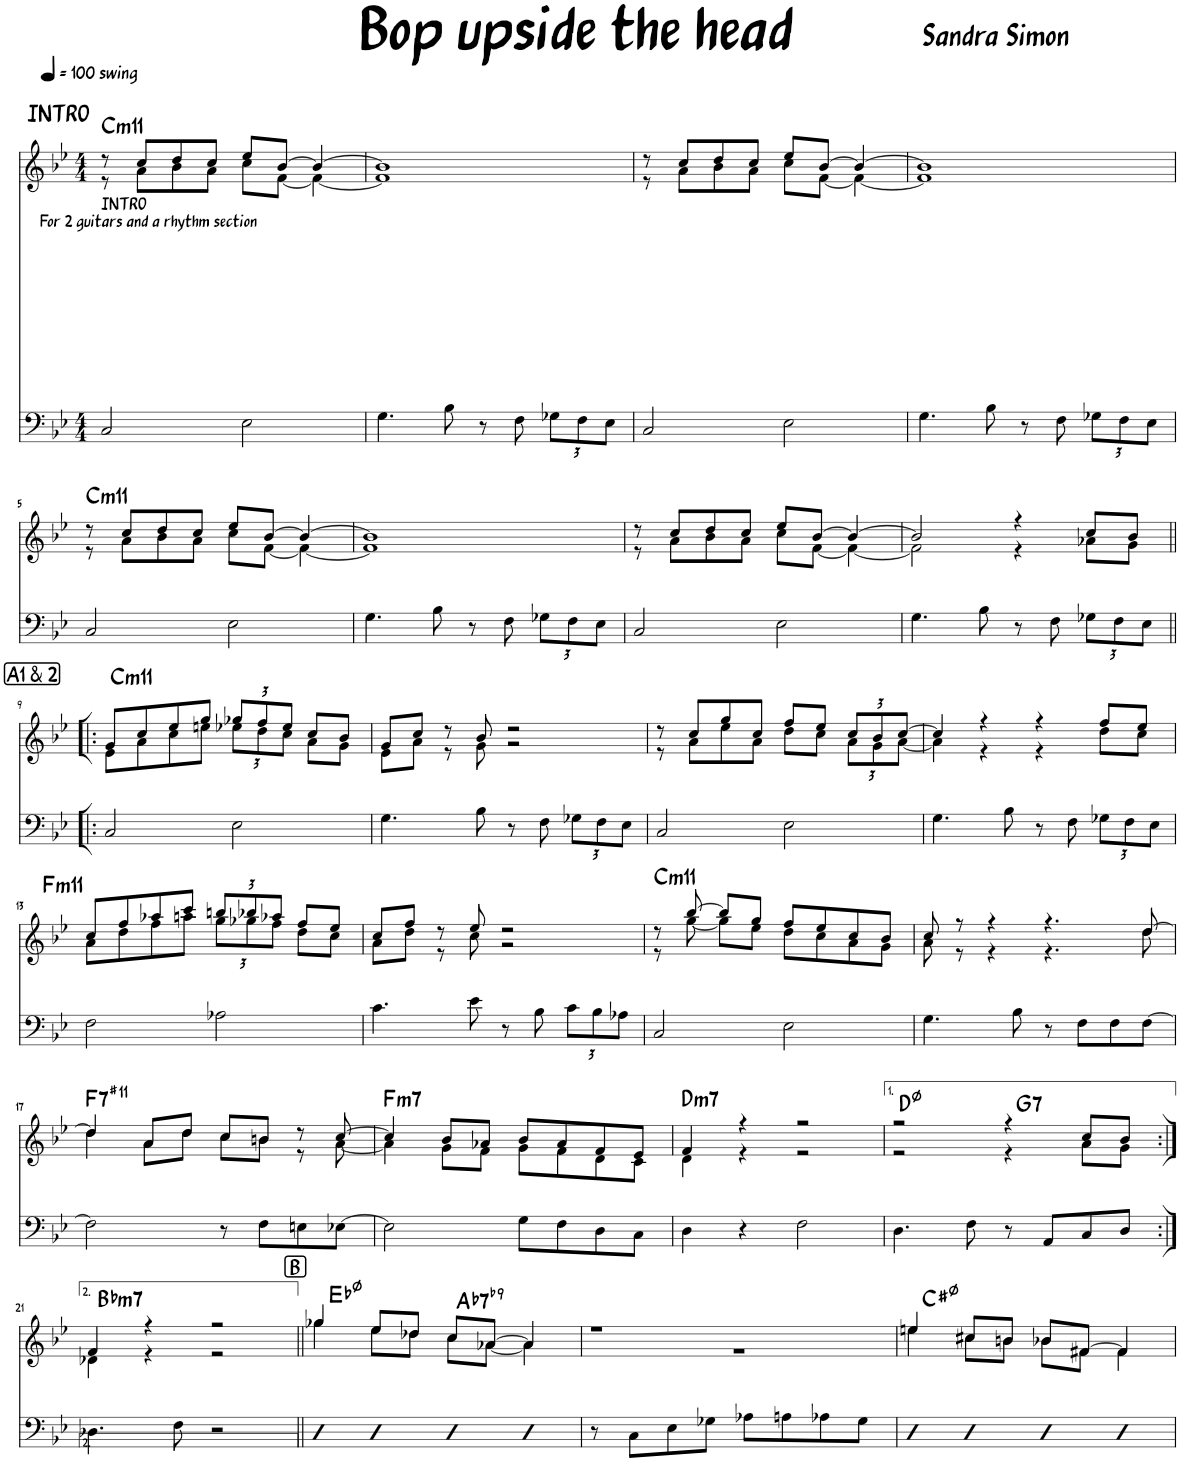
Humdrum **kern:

**kern	**kern	**harte
*part2	*part1	*part1
*staff2	*staff1	*
*I"Bass Guitar	*I"Piano	*
*	*I'Pno	*
*clefF4	*clefG2	*
*Trd7c12	*	*
*k[b-e-]	*k[b-e-]	*
*M4/4	*M4/4	*
*MM100	*MM100	*
=1	=1	=1
*	*^	*
!	!LO:TX:a:t=swing	!	!
!LO:TX:a:t=For 2 guitars and a rhythm section	!	!	!
!LO:TX:a:t=INTRO	!	!	!LO:H:n=1:kt=INTRO
!	!	!	!LO:H:n=2:kt=m11
2C/	8r	8r	N C:min9(11)
.	8cc/L	8a\L	.
.	8dd/	8b-\	.
.	8cc/J	8a\J	.
2E-\	8ee-/L	8cc\L	.
.	[8b-/J	[8f\J	.
.	4b-/_	4f\_	.
=2	=2	=2	=2
4.G\	1b-]	1f]	.
8B-\	.	.	.
8r	.	.	.
8F\	.	.	.
*Xbrackettup	*	*	*
12G-X\L	.	.	.
12F\	.	.	.
12E-\J	.	.	.
=3	=3	=3	=3
2C/	8r	8r	.
.	8cc/L	8a\L	.
.	8dd/	8b-\	.
.	8cc/J	8a\J	.
2E-\	8ee-/L	8cc\L	.
.	[8b-/J	[8f\J	.
.	4b-/_	4f\_	.
=4	=4	=4	=4
4.G\	1b-]	1f]	.
8B-\	.	.	.
8r	.	.	.
8F\	.	.	.
12G-X\L	.	.	.
12F\	.	.	.
12E-\J	.	.	.
!!LO:LB:g=z	!!
=5	=5	=5	=5
!	!	!	!LO:H:kt=m11
2C/	8r	8r	C:min9(11)
.	8cc/L	8a\L	.
.	8dd/	8b-\	.
.	8cc/J	8a\J	.
2E-\	8ee-/L	8cc\L	.
.	[8b-/J	[8f\J	.
.	4b-/_	4f\_	.
=6	=6	=6	=6
4.G\	1b-]	1f]	.
8B-\	.	.	.
8r	.	.	.
8F\	.	.	.
12G-X\L	.	.	.
12F\	.	.	.
12E-\J	.	.	.
=7	=7	=7	=7
2C/	8r	8r	.
.	8cc/L	8a\L	.
.	8dd/	8b-\	.
.	8cc/J	8a\J	.
2E-\	8ee-/L	8cc\L	.
.	[8b-/J	[8f\J	.
.	4b-/_	4f\_	.
=8	=8	=8	=8
4.G\	2b-/]	2f\]	.
8B-\	.	.	.
8r	4r	4r	.
8F\	.	.	.
12G-X\L	8cc/L	8a-X\L	.
12F\	.	.	.
.	8b-/J	8g\J	.
12E-\J	.	.	.
!!LO:LB:g=z	!!
!!LO:REH:place=s1:a:cj:fs=14:t=A1 & 2	!!
=9!|:	=9!|:	=9!|:	=9!|:
!	!	!	!LO:H:kt=m11
2C/	8g/L	8e-\L	C:min9(11)
.	8cc/	8a\	.
.	8ee-/	8cc\	.
.	8gg/J	8een\J	.
*	*Xbrackettup	*	*
2E-\	12gg-X/L	12ee-X\L	.
.	12ff/	12dd\	.
.	12ee-/J	12cc\J	.
.	8cc/L	8a\L	.
.	8b-/J	8g\J	.
=10	=10	=10	=10
4.G\	8g/L	8e-\L	.
.	8cc/J	8a\J	.
.	8r	8r	.
8B-\	8b-/	8g\	.
8r	2r	2r	.
8F\	.	.	.
12G-X\L	.	.	.
12F\	.	.	.
12E-\J	.	.	.
=11	=11	=11	=11
2C/	8r	8r	.
.	8cc/L	8a\L	.
.	8gg/	8ee-\	.
.	8cc/J	8a\J	.
2E-\	8ff/L	8dd\L	.
.	8ee-/J	8cc\J	.
.	12cc/L	12a\L	.
.	12b-/	12g\	.
.	[12cc/J	[12a\J	.
=12	=12	=12	=12
4.G\	4cc/]	4a\]	.
.	4r	4r	.
8B-\	.	.	.
8r	4r	4r	.
8F\	.	.	.
12G-X\L	8ff/L	8dd\L	.
12F\	.	.	.
.	8ee-/J	8cc\J	.
12E-\J	.	.	.
!!LO:LB:g=z	!!
=13	=13	=13	=13
!	!	!	!LO:H:kt=m11
2F\	8cc/L	8a\L	F:min9(11)
.	8ff/	8dd\	.
.	8aa-X/	8ff\	.
.	8ccc/J	8aan\J	.
2A-X\	12bbn/L	12gg\L	.
.	12bb-X/	12gg-X\	.
.	12aa-X/J	12ff\J	.
.	8ff/L	8dd\L	.
.	8ee-/J	8cc\J	.
=14	=14	=14	=14
4.c\	8cc/L	8a\L	.
.	8ff/J	8dd\J	.
.	8r	8r	.
8e-\	8ee-/	8cc\	.
8r	2r	2r	.
8B-\	.	.	.
12c\L	.	.	.
12B-\	.	.	.
12A-X\J	.	.	.
=15	=15	=15	=15
!	!	!	!LO:H:kt=m11
2C/	8r	8r	C:min9(11)
.	[8bb-/	[8gg\	.
.	8bb-/L]	8gg\L]	.
.	8gg/J	8ee-\J	.
2E-\	8ff/L	8dd\L	.
.	8ee-/	8cc\	.
.	8cc/	8a\	.
.	8b-/J	8g\J	.
=16	=16	=16	=16
4.G\	8cc/	8a\	.
.	8r	8r	.
.	4r	4r	.
8B-\	.	.	.
8r	4.r	4.r	.
8F\L	.	.	.
8F\	.	.	.
[8F\J	[8dd/	8dd\	.
!!LO:LB:g=z	!!
=17	=17	=17	=17
!	!	!	!LO:H:kt=7
2F\]	4dd/]	4dd\	F:7(#11)
.	8a/L	8a\L	.
.	8dd/J	8dd\J	.
8r	8cc/L	8cc\L	.
8F\L	8bn/J	8b\J	.
8En\	8r	8r	.
[8E-X\J	[8cc/	[8a\	.
=18	=18	=18	=18
!	!	!	!LO:H:kt=m7
2E-\]	4cc/]	4a\]	F:min7
.	8b-/L	8g\L	.
.	8a-X/J	8f\J	.
8G\L	8b-/L	8g\L	.
8F\	8a-/	8f\	.
8D\	8f/	8d\	.
8C\J	8e-/J	8c\J	.
=19	=19	=19	=19
!	!	!	!LO:H:kt=m7
4D\	4f/	4d\	D:min7
4r	4r	4r	.
2F\	2r	2r	.
=20	=20	=20	=20
4.D\	2r	2r	D:hdim7
8F\	.	.	.
!	!	!	!LO:H:kt=7
8r	4r	4r	G:7
8AA/L	.	.	.
8C/	8cc/L	8a\L	.
8D/J	8b-/J	8g\J	.
!!LO:LB:g=z	!!
=21:|!	=21:|!	=21:|!	=21:|!
!	!	!	!LO:H:kt=m7
4.D-X\	4f/	4d-X\	Bb:min7
.	4r	4r	.
8F\	.	.	.
2r	2r	2r	.
!!LO:REH:place=s1:a:cj:fs=14:t=B	!!
=22||	=22||	=22||	=22||
4D	4gg-X/	4gg-\	Eb:hdim7
4D	8ee-/L	8ee-\L	.
.	8dd-X/J	8dd-\J	.
4D	8cc/L	8cc\L	.
.	[8a-X/J	[8a-\J	.
4D	4a-/]	4a-\]	.
=23	=23	=23	=23
!	!	!	!LO:H:kt=7
8r	1r	1r	Ab:7(b9)
8C\L	.	.	.
8E-\	.	.	.
8G-X\J	.	.	.
8A-X\L	.	.	.
8An\	.	.	.
8A-X\	.	.	.
8G-\J	.	.	.
=24	=24	=24	=24
4D	4een/	4ee\	C#:hdim7
4D	8cc#X/L	8cc#\L	.
.	8bn/J	8b\J	.
4D	8b-X/L	8b-\L	.
.	[8f#X/J	8f#\J	.
4D	4f#/]	4f#\	.
*	*v	*v	*
=	=	=
*-	*-	*-
